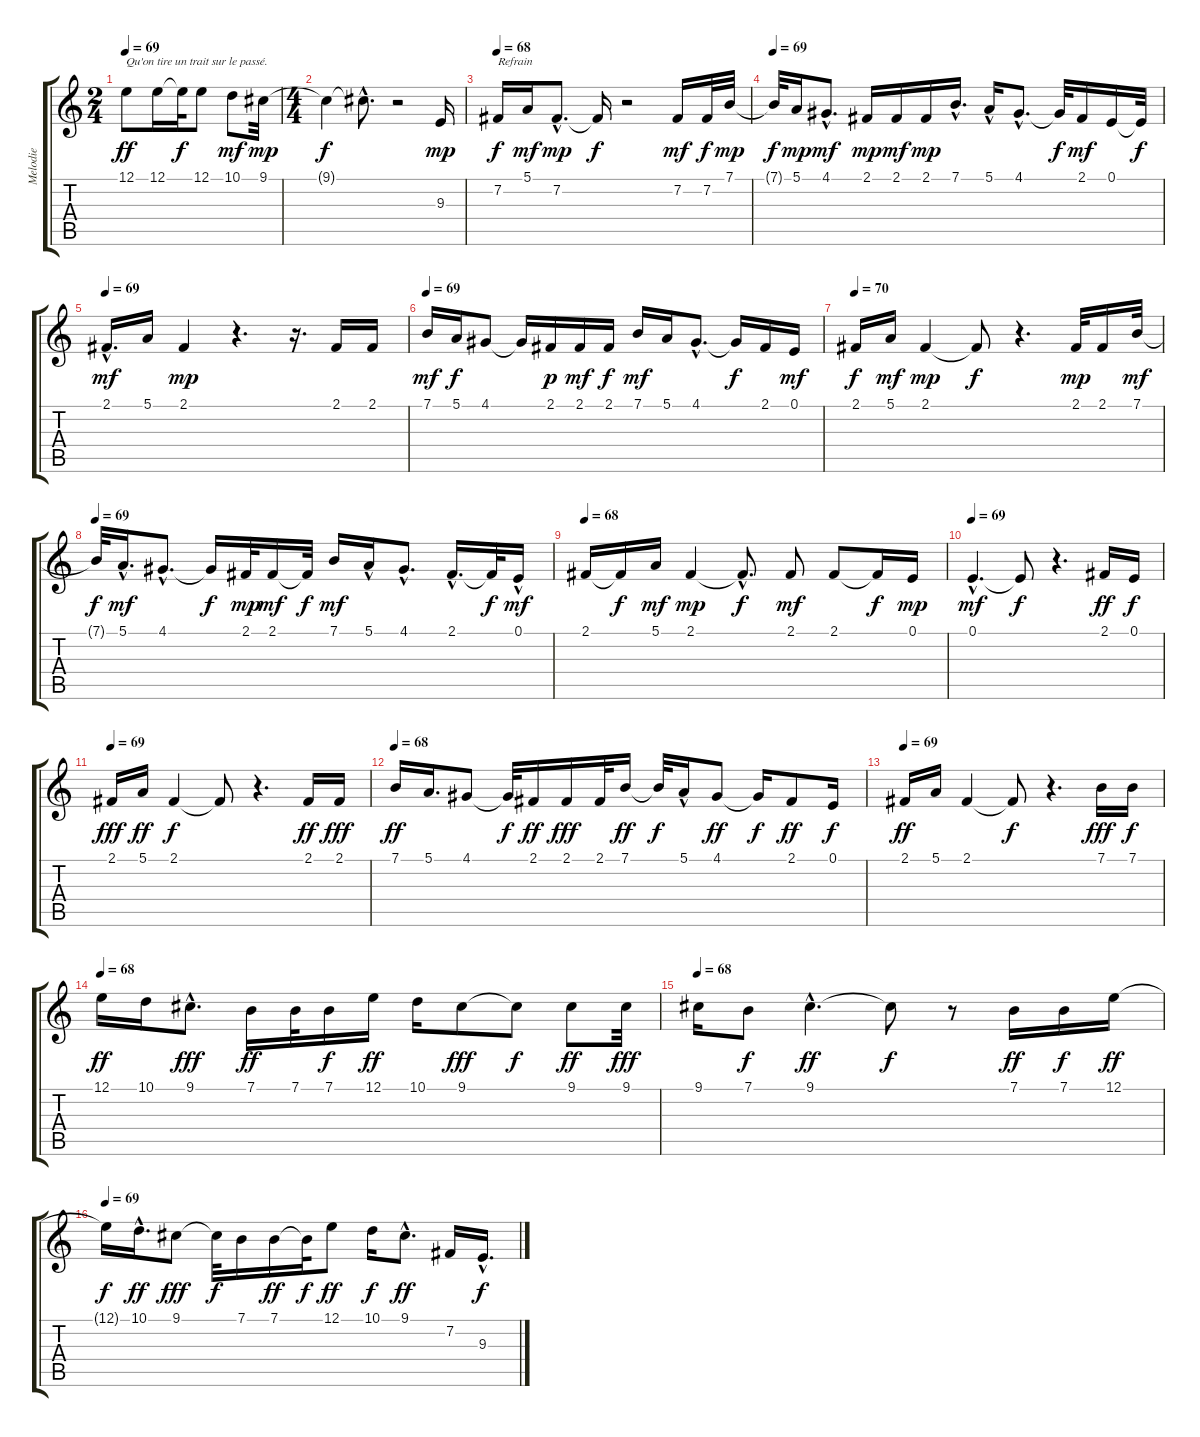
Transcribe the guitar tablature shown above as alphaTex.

\track ("Melodie  " "Melodie  ") {instrument acousticgrandpiano}
\staff {score tabs}
\tuning (E4 B3 G3 D3 A2 E2) {hide}
\ts (2 4)
\tempo 69
\clef g2
\ks c
12.1.8{txt "Qu'on tire un trait sur le passé. " dy ff} 12.1.16 12.1{t}.32{dy f} 12.1.8 10.1.8{dy mf} 9.1.32{dy mp} |
\ts (4 4)
9.1{t}.4{dy f} 9.1{hac t}.8{d} r.2 9.3.16{dy mp} |
\tempo 68
7.2.16{txt "Refrain" dy f volume 16} 5.1.16{dy mf} 7.2{hac}.8{d dy mp} 7.2{t}.16{dy f} r.2 7.2.16{dy mf} 7.2.32{dy f} 7.1.32{dy mp} |
\tempo 69
7.1{t}.32{dy f} 5.1.16{dy mp} 4.1{hac}.8{d dy mf} 2.1.16{dy mp} 2.1.16{dy mf} 2.1.16{dy mp} 7.1{hac}.16{d} 5.1{hac}.16 4.1{hac}.8{d} 4.1{t}.32{dy f} 2.1.16{dy mf} 0.1.16 0.1{t}.32{dy f} |
\tempo 69
2.1{hac}.16{d dy mf} 5.1.16 2.1.4{dy mp} r.4{d} r.16{d} 2.1.16 2.1.16 |
\tempo 69
7.1.16{dy mf} 5.1.16{dy f} 4.1.8 4.1{t}.16 2.1.16{dy p} 2.1.16{dy mf} 2.1.16{dy f} 7.1.16{dy mf} 5.1.16 4.1{hac}.8{d} 4.1{t}.16{dy f} 2.1.16 0.1.16{dy mf} |
\tempo 70
2.1.16{dy f} 5.1.16{dy mf} 2.1.4{dy mp} 2.1{t}.8{dy f} r.4{d} 2.1.32{dy mp} 2.1.16 7.1.32{dy mf} |
\tempo 69
7.1{t}.32{dy f} 5.1{hac}.16{d dy mf} 4.1{hac}.8{d} 4.1{t}.16{dy f} 2.1.32{dy mp} 2.1.16{dy mf} 2.1{t}.32{dy f} 7.1.16{dy mf} 5.1{hac}.16 4.1{hac}.8{d} 2.1{hac}.16{d} 2.1{t}.32{dy f} 0.1{hac}.16{dy mf} |
\tempo 68
2.1.16 2.1{t}.16{dy f} 5.1.16{dy mf} 2.1.4{dy mp} 2.1{hac t}.8{d dy f} 2.1.8{dy mf} 2.1.8 2.1{t}.16{dy f} 0.1.16{dy mp} |
\tempo 69
0.1{hac}.4{d dy mf} 0.1{t}.8{dy f} r.4{d} 2.1.16{dy ff} 0.1.16{dy f} |
\tempo 69
2.1.16{dy fff} 5.1.16{dy ff} 2.1.4{dy f} 2.1{t}.8 r.4{d} 2.1.16{dy ff} 2.1.16{dy fff} |
\tempo 68
7.1.16{dy ff} 5.1.16{d} 4.1.8 4.1{t}.32{dy f} 2.1.16{dy ff} 2.1.16{dy fff} 2.1.32 7.1.16{dy ff} 7.1{t}.32{dy f} 5.1{hac}.16 4.1.8{dy ff} 4.1{t}.16{dy f} 2.1.8{dy ff} 0.1.16{dy f} |
\tempo 69
2.1.16{dy ff} 5.1.16 2.1.4 2.1{t}.8{dy f} r.4{d} 7.1.16{dy fff} 7.1.16{dy f} |
\tempo 68
12.1.16{dy ff} 10.1.16 9.1{hac}.8{d dy fff} 7.1.16{dy ff} 7.1.32 7.1.16{dy f} 12.1.16{dy ff} 10.1.16 9.1.8{dy fff} 9.1{t}.8{dy f} 9.1.8{dy ff} 9.1.32{dy fff} |
\tempo 68
9.1.16 7.1.8{dy f} 9.1{hac}.4{d dy ff} 9.1{t}.8{dy f} r.8 7.1.16{dy ff} 7.1.16{dy f} 12.1.16{dy ff} |
\tempo 69
12.1{t}.16{dy f} 10.1{hac}.16{d dy ff} 9.1.8{dy fff} 9.1{t}.32{dy f} 7.1.16 7.1.16{dy ff} 7.1{t}.32{dy f} 12.1.8{dy ff} 10.1.16{dy f} 9.1{hac}.8{d dy ff} 7.2.16 9.3{hac}.16{d dy f}
